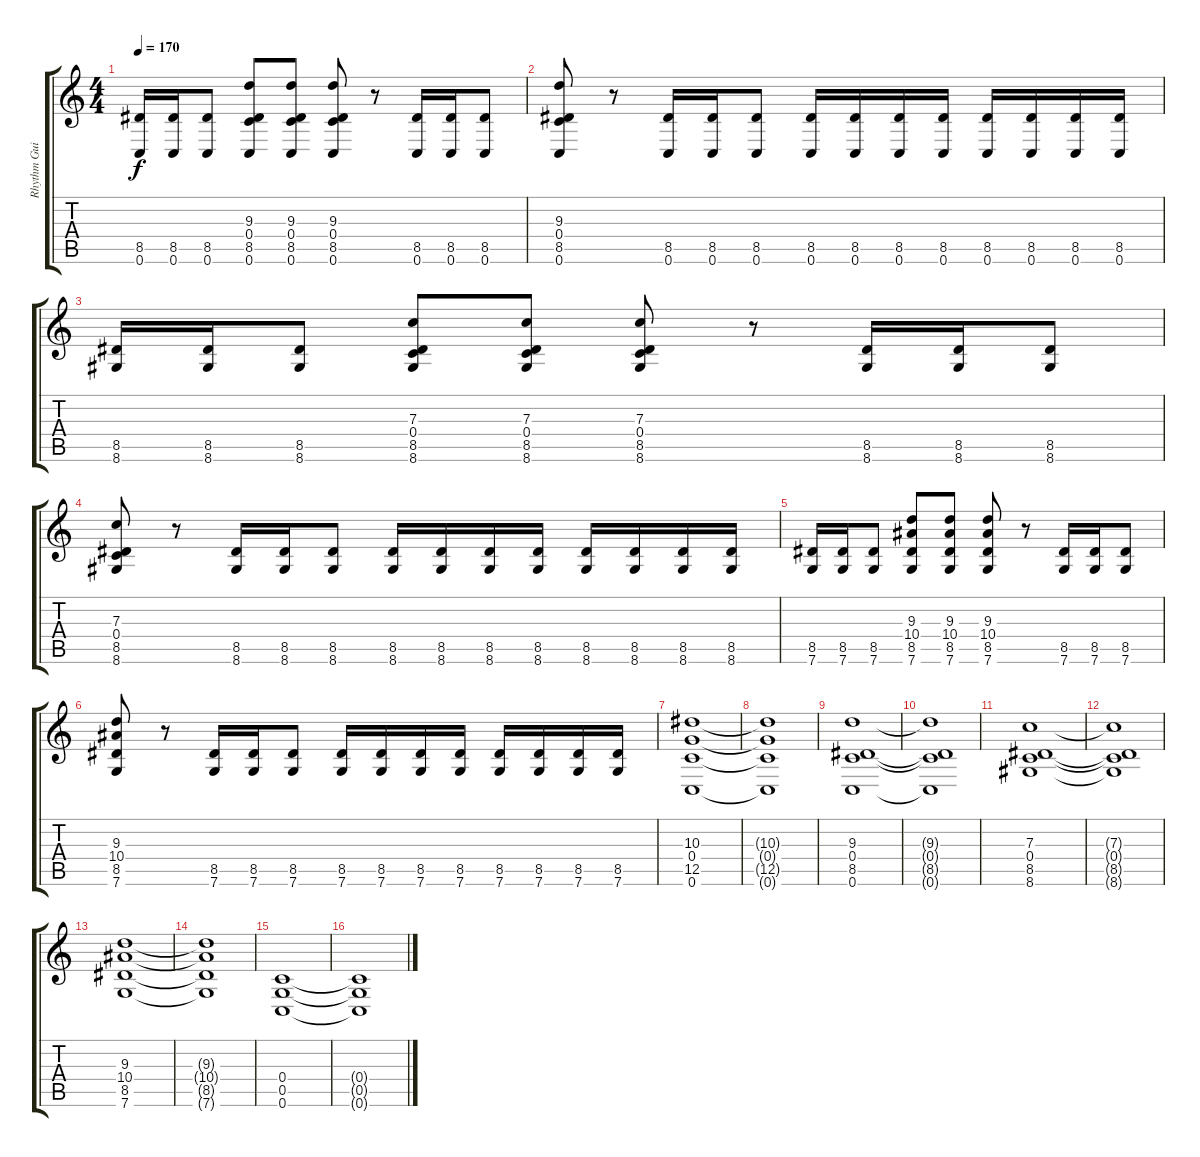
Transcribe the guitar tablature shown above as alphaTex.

\track ("Rhythm Guitar (Left)" "Rhythm Gui") {instrument distortionguitar}
\staff {score tabs}
\tuning (D4 A3 F3 C3 G2 C2) {hide}
\ts (4 4)
\tempo 170
\clef g2
\ks c
(8.5 0.6).16{dy f} (8.5 0.6).16 (8.5 0.6).8 (9.3 0.4 8.5 0.6).8 (9.3 0.4 8.5 0.6).8 (9.3 0.4 8.5 0.6).8 r.8 (8.5 0.6).16 (8.5 0.6).16 (8.5 0.6).8 |
(9.3 0.4 8.5 0.6).8 r.8 (8.5 0.6).16 (8.5 0.6).16 (8.5 0.6).8 (8.5 0.6).16 (8.5 0.6).16 (8.5 0.6).16 (8.5 0.6).16 (8.5 0.6).16 (8.5 0.6).16 (8.5 0.6).16 (8.5 0.6).16 |
(8.5 8.6).16 (8.5 8.6).16 (8.5 8.6).8 (7.3 0.4 8.5 8.6).8 (7.3 0.4 8.5 8.6).8 (7.3 0.4 8.5 8.6).8 r.8 (8.5 8.6).16 (8.5 8.6).16 (8.5 8.6).8 |
(7.3 0.4 8.5 8.6).8 r.8 (8.5 8.6).16 (8.5 8.6).16 (8.5 8.6).8 (8.5 8.6).16 (8.5 8.6).16 (8.5 8.6).16 (8.5 8.6).16 (8.5 8.6).16 (8.5 8.6).16 (8.5 8.6).16 (8.5 8.6).16 |
(8.5 7.6).16 (8.5 7.6).16 (8.5 7.6).8 (9.3 10.4 8.5 7.6).8 (9.3 10.4 8.5 7.6).8 (9.3 10.4 8.5 7.6).8 r.8 (8.5 7.6).16 (8.5 7.6).16 (8.5 7.6).8 |
(9.3 10.4 8.5 7.6).8 r.8 (8.5 7.6).16 (8.5 7.6).16 (8.5 7.6).8 (8.5 7.6).16 (8.5 7.6).16 (8.5 7.6).16 (8.5 7.6).16 (8.5 7.6).16 (8.5 7.6).16 (8.5 7.6).16 (8.5 7.6).16 |
(10.3 0.4 12.5 0.6).1 |
(10.3{t} 0.4{t} 12.5{t} 0.6{t}).1 |
(9.3 0.4 8.5 0.6).1 |
(9.3{t} 0.4{t} 8.5{t} 0.6{t}).1 |
(7.3 0.4 8.5 8.6).1 |
(7.3{t} 0.4{t} 8.5{t} 8.6{t}).1 |
(9.3 10.4 8.5 7.6).1 |
(9.3{t} 10.4{t} 8.5{t} 7.6{t}).1 |
(0.4 0.5 0.6).1 |
(0.4{t} 0.5{t} 0.6{t}).1
